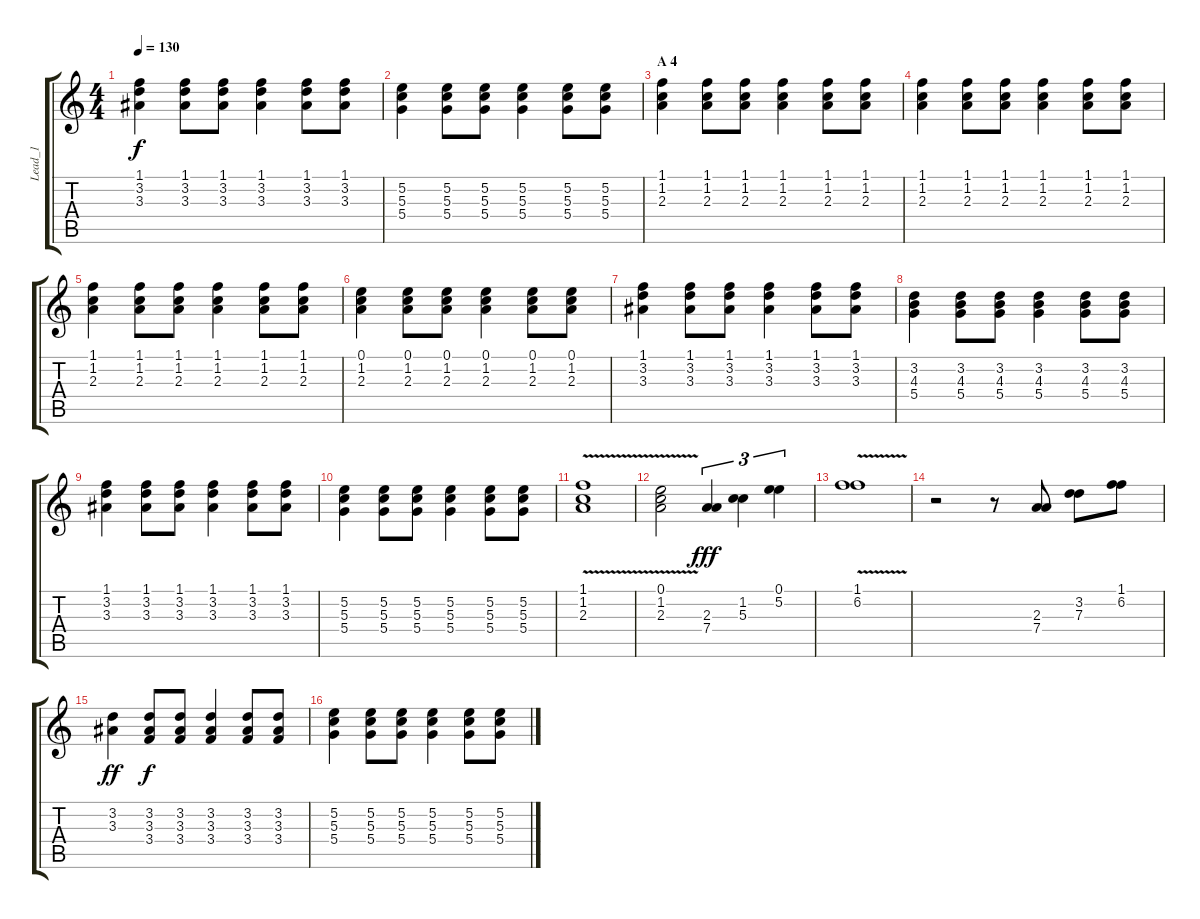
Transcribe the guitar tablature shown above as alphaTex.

\track ("Lead_1" "Lead_1") {instrument electricguitarjazz}
\staff {score tabs}
\tuning (E4 B3 G3 D3 A2 E2) {hide}
\ts (4 4)
\tempo 130
\clef g2
\ks c
(1.1 3.2 3.3).4{dy f} (1.1 3.2 3.3).8 (1.1 3.2 3.3).8 (1.1 3.2 3.3).4 (1.1 3.2 3.3).8 (1.1 3.2 3.3).8 |
(5.2 5.3 5.4).4 (5.2 5.3 5.4).8 (5.2 5.3 5.4).8 (5.2 5.3 5.4).4 (5.2 5.3 5.4).8 (5.2 5.3 5.4).8 |
\section ("" "A 4")
(1.1 1.2 2.3).4 (1.1 1.2 2.3).8 (1.1 1.2 2.3).8 (1.1 1.2 2.3).4 (1.1 1.2 2.3).8 (1.1 1.2 2.3).8 |
(1.1 1.2 2.3).4 (1.1 1.2 2.3).8 (1.1 1.2 2.3).8 (1.1 1.2 2.3).4 (1.1 1.2 2.3).8 (1.1 1.2 2.3).8 |
(1.1 1.2 2.3).4 (1.1 1.2 2.3).8 (1.1 1.2 2.3).8 (1.1 1.2 2.3).4 (1.1 1.2 2.3).8 (1.1 1.2 2.3).8 |
(0.1 1.2 2.3).4 (0.1 1.2 2.3).8 (0.1 1.2 2.3).8 (0.1 1.2 2.3).4 (0.1 1.2 2.3).8 (0.1 1.2 2.3).8 |
(1.1 3.2 3.3).4 (1.1 3.2 3.3).8 (1.1 3.2 3.3).8 (1.1 3.2 3.3).4 (1.1 3.2 3.3).8 (1.1 3.2 3.3).8 |
(3.2 4.3 5.4).4 (3.2 4.3 5.4).8 (3.2 4.3 5.4).8 (3.2 4.3 5.4).4 (3.2 4.3 5.4).8 (3.2 4.3 5.4).8 |
(1.1 3.2 3.3).4 (1.1 3.2 3.3).8 (1.1 3.2 3.3).8 (1.1 3.2 3.3).4 (1.1 3.2 3.3).8 (1.1 3.2 3.3).8 |
(5.2 5.3 5.4).4 (5.2 5.3 5.4).8 (5.2 5.3 5.4).8 (5.2 5.3 5.4).4 (5.2 5.3 5.4).8 (5.2 5.3 5.4).8 |
(1.1{v} 1.2 2.3).1{volume 16 instrument electricguitarjazz} |
(0.1{v} 1.2 2.3).2 (2.3 7.4).4{tu (3 2) dy fff volume 16} (1.2 5.3).4{tu (3 2)} (0.1 5.2).4{tu (3 2)} |
(1.1{v} 6.2{v}).1 |
r.2 r.8 (2.3 7.4).8 (3.2 7.3).8 (1.1 6.2).8 |
(3.2 3.3).4{dy ff} (3.2 3.3 3.4).8{dy f volume 12 instrument electricguitarjazz} (3.2 3.3 3.4).8 (3.2 3.3 3.4).4 (3.2 3.3 3.4).8 (3.2 3.3 3.4).8 |
(5.2 5.3 5.4).4 (5.2 5.3 5.4).8 (5.2 5.3 5.4).8 (5.2 5.3 5.4).4 (5.2 5.3 5.4).8 (5.2 5.3 5.4).8
